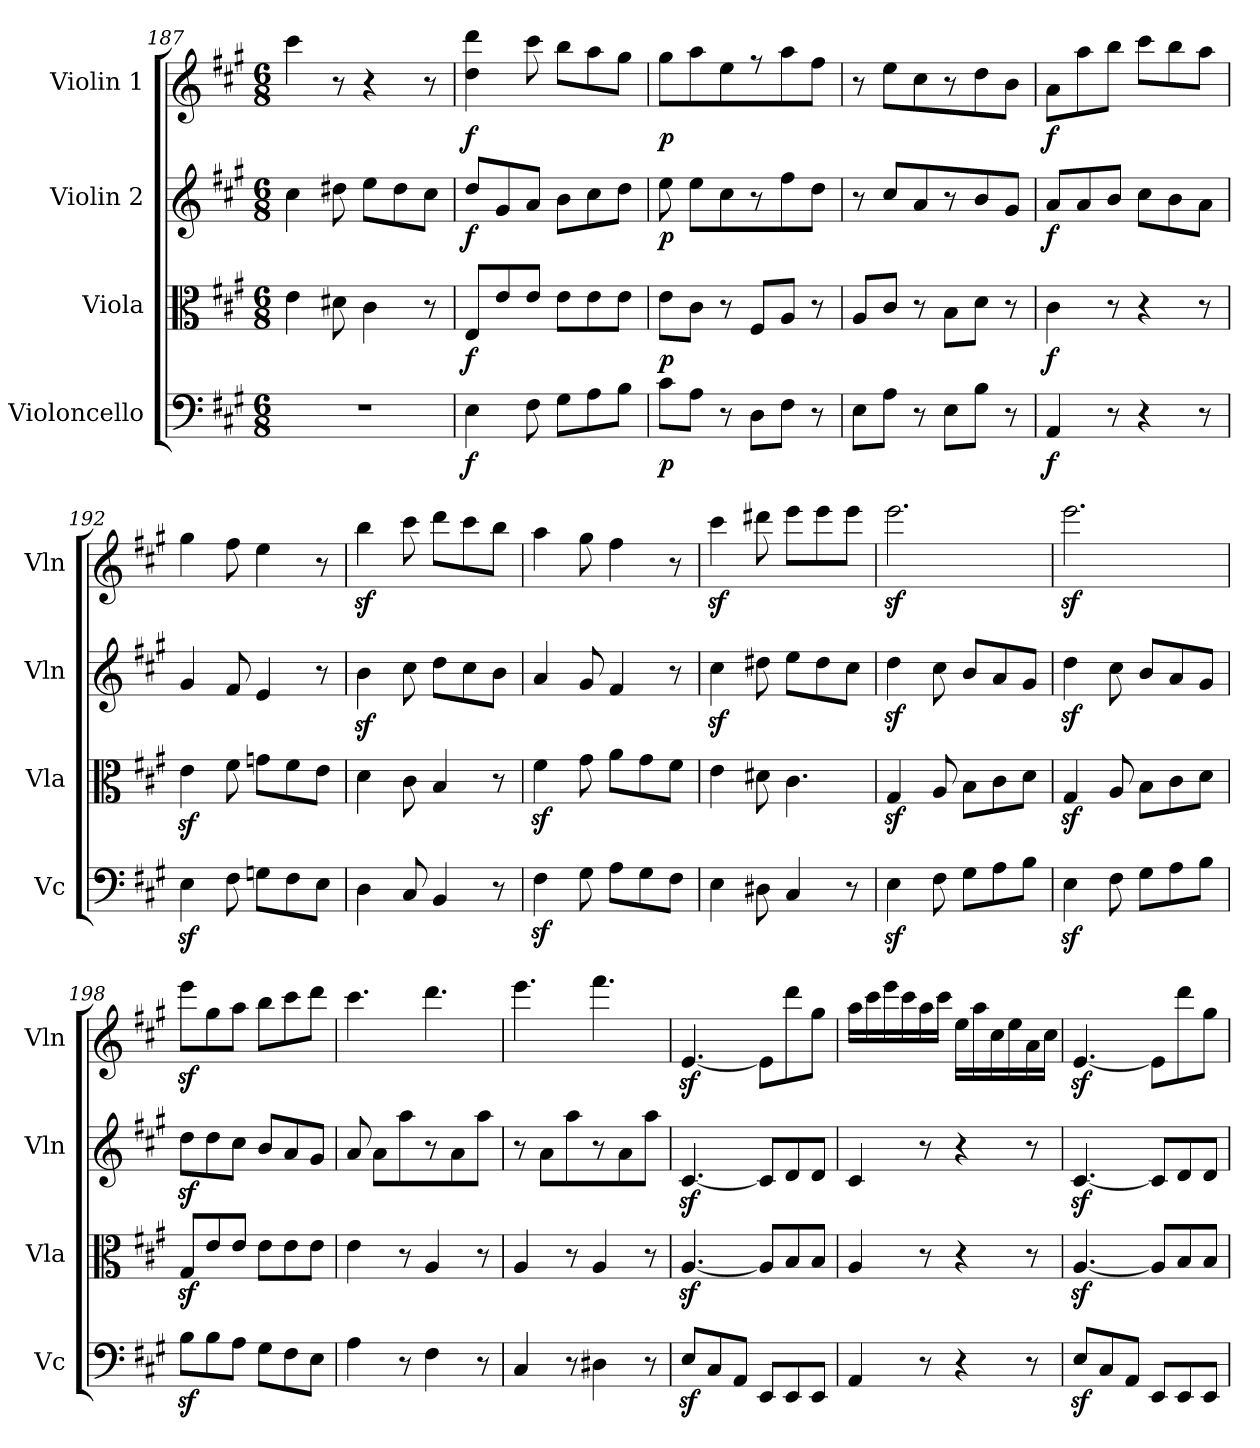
**kern	**dynam	**kern	**dynam	**kern	**dynam	**kern	**dynam
*part4	*part4	*part3	*part3	*part2	*part2	*part1	*part1
*staff4	*staff4	*staff3	*staff3	*staff2	*staff2	*staff1	*staff1
*I"Violoncello	*	*I"Viola	*	*I"Violin 2	*	*I"Violin 1	*
*I'Vc	*	*I'Vla	*	*I'Vln	*	*I'Vln	*
*clefF4	*	*clefC3	*	*clefG2	*	*clefG2	*
*k[f#c#g#]	*	*k[f#c#g#]	*	*k[f#c#g#]	*	*k[f#c#g#]	*
*A:	*	*A:	*	*A:	*	*A:	*
*M6/8	*	*M6/8	*	*M6/8	*	*M6/8	*
=187	=187	=187	=187	=187	=187	=187	=187
2.r	.	4e\	.	4cc#\	.	4ccc#\	.
.	.	8d#X\	.	8dd#X\	.	8r	.
.	.	4c#\	.	8ee\L	.	4r	.
.	.	.	.	8dd#\	.	.	.
.	.	8r	.	8cc#\J	.	8r	.
=188	=188	=188	=188	=188	=188	=188	=188
!	!LO:DY:b	!	!LO:DY:b	!	!LO:DY:b	!	!LO:DY:b
4E\	f	8E/L	f	8dd/L	f	4dd\ 4ddd\	f
.	.	8e/	.	8g#/	.	.	.
8F#\	.	8e/J	.	8a/J	.	8ccc#\	.
8G#\L	.	8e\L	.	8b\L	.	8bb\L	.
8A\	.	8e\	.	8cc#\	.	8aa\	.
8B\J	.	8e\J	.	8dd\J	.	8gg#\J	.
=189	=189	=189	=189	=189	=189	=189	=189
!	!LO:DY:b	!	!LO:DY:b	!	!LO:DY:b	!	!LO:DY:b
8c#\L	p	8e\L	p	8ee\	p	8gg#\L	p
8A\J	.	8c#\J	.	8ee\L	.	8aa\	.
8r	.	8r	.	8cc#\	.	8ee\	.
8D\L	.	8F#/L	.	8r	.	8r	.
8F#\J	.	8A/J	.	8ff#\	.	8aa\	.
8r	.	8r	.	8dd\J	.	8ff#\J	.
=190	=190	=190	=190	=190	=190	=190	=190
8E\L	.	8A/L	.	8r	.	8r	.
8A\J	.	8c#/J	.	8cc#/L	.	8ee\L	.
8r	.	8r	.	8a/	.	8cc#\	.
8E\L	.	8B\L	.	8r	.	8r	.
8B\J	.	8d\J	.	8b/	.	8dd\	.
8r	.	8r	.	8g#/J	.	8b\J	.
!!LO:LB:g=z
=191	=191	=191	=191	=191	=191	=191	=191
!	!LO:DY:b	!	!LO:DY:b	!	!LO:DY:b	!	!LO:DY:b
4AA/	f	4c#\	f	8a/L	f	8a\L	f
.	.	.	.	8a/	.	8aa\	.
8r	.	8r	.	8b/J	.	8bb\J	.
4r	.	4r	.	8cc#\L	.	8ccc#\L	.
.	.	.	.	8b\	.	8bb\	.
8r	.	8r	.	8a\J	.	8aa\J	.
=192	=192	=192	=192	=192	=192	=192	=192
4Ez<\	.	4ez<\	.	4g#/	.	4gg#\	.
8F#\	.	8f#\	.	8f#/	.	8ff#\	.
8Gn\L	.	8gn\L	.	4e/	.	4ee\	.
8F#\	.	8f#\	.	.	.	.	.
8E\J	.	8e\J	.	8r	.	8r	.
=193	=193	=193	=193	=193	=193	=193	=193
4D\	.	4d\	.	4bz<\	.	4bbz<\	.
8C#/	.	8c#\	.	8cc#\	.	8ccc#\	.
4BB/	.	4B/	.	8dd\L	.	8ddd\L	.
.	.	.	.	8cc#\	.	8ccc#\	.
8r	.	8r	.	8b\J	.	8bb\J	.
=194	=194	=194	=194	=194	=194	=194	=194
4F#z<\	.	4f#z<\	.	4a/	.	4aa\	.
8G#\	.	8g#\	.	8g#/	.	8gg#\	.
8A\L	.	8a\L	.	4f#/	.	4ff#\	.
8G#\	.	8g#\	.	.	.	.	.
8F#\J	.	8f#\J	.	8r	.	8r	.
=195	=195	=195	=195	=195	=195	=195	=195
4E\	.	4e\	.	4cc#z<\	.	4ccc#z<\	.
8D#X\	.	8d#X\	.	8dd#X\	.	8ddd#X\	.
4C#/	.	4.c#\	.	8ee\L	.	8eee\L	.
.	.	.	.	8dd#\	.	8eee\	.
8r	.	.	.	8cc#\J	.	8eee\J	.
!!LO:PB:g=z
=196	=196	=196	=196	=196	=196	=196	=196
4Ez<\	.	4G#z</	.	4ddz<\	.	2.eeez<\	.
8F#\	.	8A/	.	8cc#\	.	.	.
8G#\L	.	8B\L	.	8b/L	.	.	.
8A\	.	8c#\	.	8a/	.	.	.
8B\J	.	8d\J	.	8g#/J	.	.	.
=197	=197	=197	=197	=197	=197	=197	=197
4Ez<\	.	4G#z</	.	4ddz<\	.	2.eeez<\	.
8F#\	.	8A/	.	8cc#\	.	.	.
8G#\L	.	8B\L	.	8b/L	.	.	.
8A\	.	8c#\	.	8a/	.	.	.
8B\J	.	8d\J	.	8g#/J	.	.	.
=198	=198	=198	=198	=198	=198	=198	=198
8Bz<\L	.	8G#z</L	.	8ddz<\L	.	8eeez<\L	.
8B\	.	8e/	.	8dd\	.	8gg#\	.
8A\J	.	8e/J	.	8cc#\J	.	8aa\J	.
8G#\L	.	8e\L	.	8b/L	.	8bb\L	.
8F#\	.	8e\	.	8a/	.	8ccc#\	.
8E\J	.	8e\J	.	8g#/J	.	8ddd\J	.
=199	=199	=199	=199	=199	=199	=199	=199
4A\	.	4e\	.	8a/	.	4.ccc#\	.
.	.	.	.	8a\L	.	.	.
8r	.	8r	.	8aa\	.	.	.
4F#\	.	4A/	.	8r	.	4.ddd\	.
.	.	.	.	8a\	.	.	.
8r	.	8r	.	8aa\J	.	.	.
=200	=200	=200	=200	=200	=200	=200	=200
4C#/	.	4A/	.	8r	.	4.eee\	.
.	.	.	.	8a\L	.	.	.
8r	.	8r	.	8aa\	.	.	.
4D#X\	.	4A/	.	8r	.	4.fff#\	.
.	.	.	.	8a\	.	.	.
8r	.	8r	.	8aa\J	.	.	.
!!LO:PB:g=z
=201	=201	=201	=201	=201	=201	=201	=201
8Ez</L	.	[4.Az</	.	[4.c#z</	.	[4.ez</	.
8C#/	.	.	.	.	.	.	.
8AA/J	.	.	.	.	.	.	.
8EE/L	.	8A/L]	.	8c#/L]	.	8e\L]	.
8EE/	.	8B/	.	8d/	.	8ddd\	.
8EE/J	.	8B/J	.	8d/J	.	8gg#\J	.
=202	=202	=202	=202	=202	=202	=202	=202
4AA/	.	4A/	.	4c#/	.	16aa\LL	.
.	.	.	.	.	.	16ccc#\	.
.	.	.	.	.	.	16eee\	.
.	.	.	.	.	.	16ccc#\	.
8r	.	8r	.	8r	.	16aa\	.
.	.	.	.	.	.	16ccc#\JJ	.
4r	.	4r	.	4r	.	16ee\LL	.
.	.	.	.	.	.	16aa\	.
.	.	.	.	.	.	16cc#\	.
.	.	.	.	.	.	16ee\	.
8r	.	8r	.	8r	.	16a\	.
.	.	.	.	.	.	16cc#\JJ	.
=203	=203	=203	=203	=203	=203	=203	=203
8Ez</L	.	[4.Az</	.	[4.c#z</	.	[4.ez</	.
8C#/	.	.	.	.	.	.	.
8AA/J	.	.	.	.	.	.	.
8EE/L	.	8A/L]	.	8c#/L]	.	8e\L]	.
8EE/	.	8B/	.	8d/	.	8ddd\	.
8EE/J	.	8B/J	.	8d/J	.	8gg#\J	.
=	=	=	=	=	=	=	=
*-	*-	*-	*-	*-	*-	*-	*-
